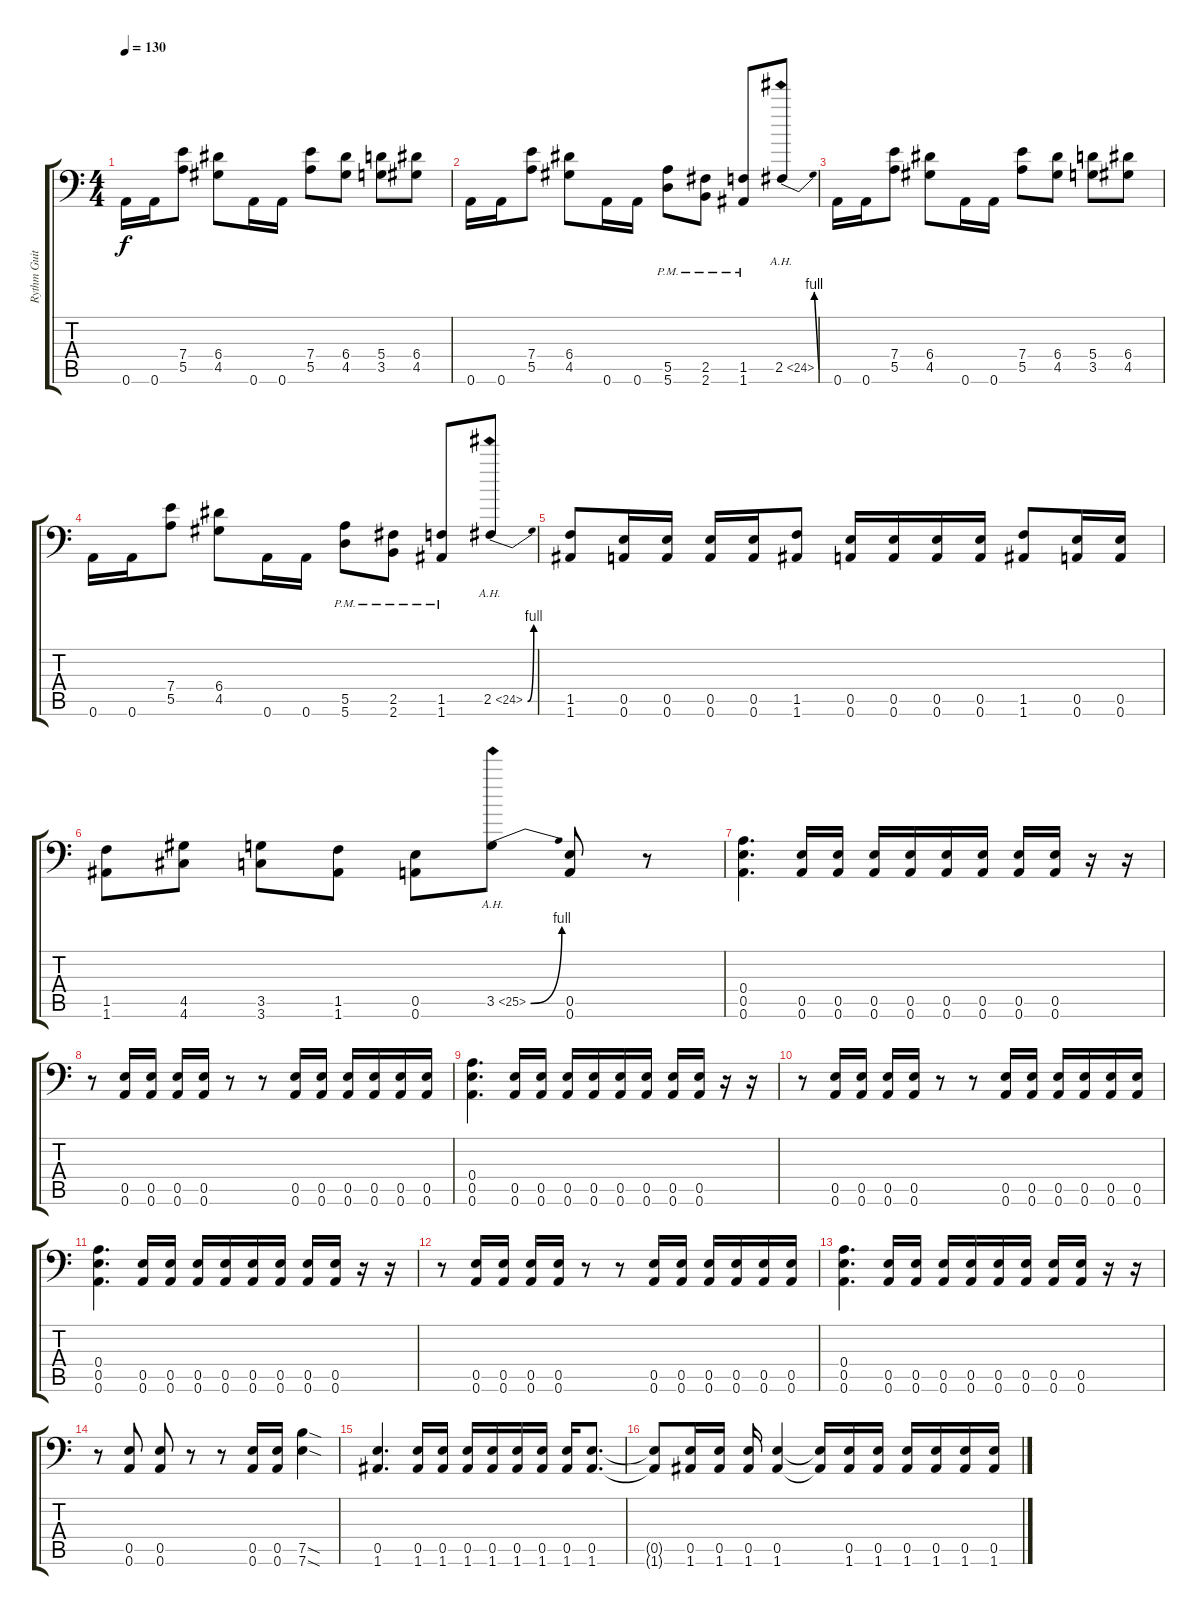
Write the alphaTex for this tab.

\track ("Rythm Guitar 1" "Rythm Guit") {instrument distortionguitar}
\staff {score tabs}
\tuning (B3 Gb3 D3 A2 E2 A1) {hide}
\ts (4 4)
\tempo 130
\clef f4
\ks c
0.6.16{dy f} 0.6.16 (7.4 5.5).8 (6.4 4.5).8 0.6.16 0.6.16 (7.4 5.5).8 (6.4 4.5).8 (5.4 3.5).8 (6.4 4.5).8 |
0.6.16 0.6.16 (7.4 5.5).8 (6.4 4.5).8 0.6.16 0.6.16 (5.5{pm} 5.6{pm}).8 (2.5{pm} 2.6{pm}).8 (1.5{pm} 1.6{pm}).8 2.5{be (bend 0 0 60 4) ah 22}.8 |
0.6.16 0.6.16 (7.4 5.5).8 (6.4 4.5).8 0.6.16 0.6.16 (7.4 5.5).8 (6.4 4.5).8 (5.4 3.5).8 (6.4 4.5).8 |
0.6.16 0.6.16 (7.4 5.5).8 (6.4 4.5).8 0.6.16 0.6.16 (5.5{pm} 5.6{pm}).8 (2.5{pm} 2.6{pm}).8 (1.5{pm} 1.6{pm}).8 2.5{be (bend 0 0 60 4) ah 22}.8 |
(1.5 1.6).8 (0.5 0.6).16 (0.5 0.6).16 (0.5 0.6).16 (0.5 0.6).16 (1.5 1.6).8 (0.5 0.6).16 (0.5 0.6).16 (0.5 0.6).16 (0.5 0.6).16 (1.5 1.6).8 (0.5 0.6).16 (0.5 0.6).16 |
(1.5 1.6).8 (4.5 4.6).8 (3.5 3.6).8 (1.5 1.6).8 (0.5 0.6).8 3.5{be (bend 0 0 60 4) ah 22}.8 (0.5 0.6).8 r.8 |
(0.4 0.5 0.6).4{d} (0.5 0.6).16 (0.5 0.6).16 (0.5 0.6).16 (0.5 0.6).16 (0.5 0.6).16 (0.5 0.6).16 (0.5 0.6).16 (0.5 0.6).16 r.16 r.16 |
r.8 (0.5 0.6).16 (0.5 0.6).16 (0.5 0.6).16 (0.5 0.6).16 r.8 r.8 (0.5 0.6).16 (0.5 0.6).16 (0.5 0.6).16 (0.5 0.6).16 (0.5 0.6).16 (0.5 0.6).16 |
(0.4 0.5 0.6).4{d} (0.5 0.6).16 (0.5 0.6).16 (0.5 0.6).16 (0.5 0.6).16 (0.5 0.6).16 (0.5 0.6).16 (0.5 0.6).16 (0.5 0.6).16 r.16 r.16 |
r.8 (0.5 0.6).16 (0.5 0.6).16 (0.5 0.6).16 (0.5 0.6).16 r.8 r.8 (0.5 0.6).16 (0.5 0.6).16 (0.5 0.6).16 (0.5 0.6).16 (0.5 0.6).16 (0.5 0.6).16 |
(0.4 0.5 0.6).4{d} (0.5 0.6).16 (0.5 0.6).16 (0.5 0.6).16 (0.5 0.6).16 (0.5 0.6).16 (0.5 0.6).16 (0.5 0.6).16 (0.5 0.6).16 r.16 r.16 |
r.8 (0.5 0.6).16 (0.5 0.6).16 (0.5 0.6).16 (0.5 0.6).16 r.8 r.8 (0.5 0.6).16 (0.5 0.6).16 (0.5 0.6).16 (0.5 0.6).16 (0.5 0.6).16 (0.5 0.6).16 |
(0.4 0.5 0.6).4{d} (0.5 0.6).16 (0.5 0.6).16 (0.5 0.6).16 (0.5 0.6).16 (0.5 0.6).16 (0.5 0.6).16 (0.5 0.6).16 (0.5 0.6).16 r.16 r.16 |
r.8 (0.5 0.6).8 (0.5 0.6).8 r.8 r.8 (0.5 0.6).16 (0.5 0.6).16 (7.5{sod} 7.6{sod}).4 |
(0.5 1.6).4{d} (0.5 1.6).16 (0.5 1.6).16 (0.5 1.6).16 (0.5 1.6).16 (0.5 1.6).16 (0.5 1.6).16 (0.5 1.6).16 (0.5 1.6).8{d} |
(0.5{t} 1.6{t}).8 (0.5 1.6).16 (0.5 1.6).16 (0.5 1.6).16 (0.5 1.6).4 (0.5{t} 1.6{t}).16 (0.5 1.6).16 (0.5 1.6).16 (0.5 1.6).16 (0.5 1.6).16 (0.5 1.6).16 (0.5 1.6).16
